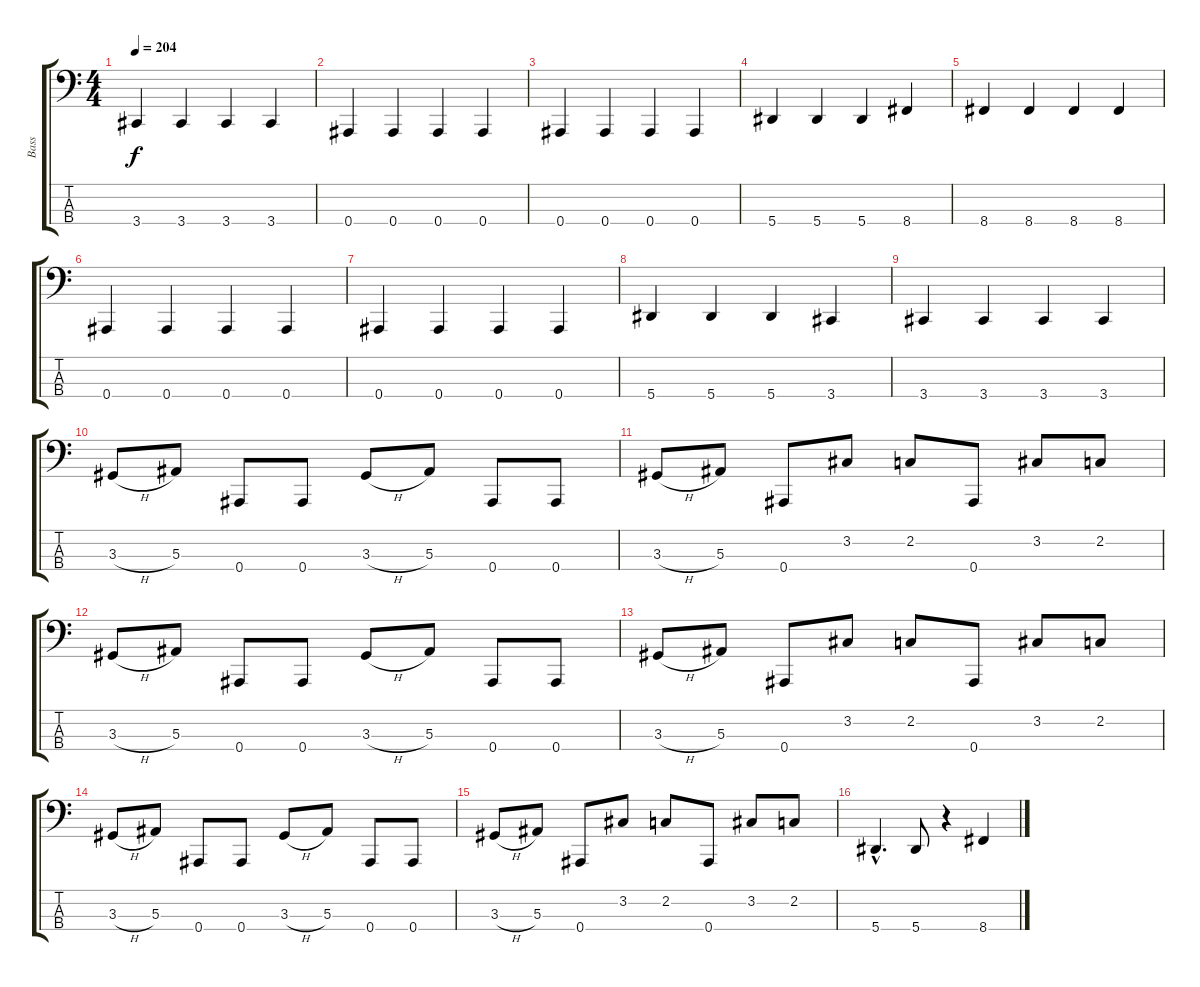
\track ("Bass" "Bass") {instrument electricbassfinger}
\staff {score tabs}
\tuning (Eb2 Bb1 F1 Bb0) {hide}
\ts (4 4)
\tempo 204
\clef f4
\ks c
3.4.4{dy f} 3.4.4 3.4.4 3.4.4 |
0.4.4 0.4.4 0.4.4 0.4.4 |
0.4.4 0.4.4 0.4.4 0.4.4 |
5.4.4 5.4.4 5.4.4 8.4.4 |
8.4.4 8.4.4 8.4.4 8.4.4 |
0.4.4 0.4.4 0.4.4 0.4.4 |
0.4.4 0.4.4 0.4.4 0.4.4 |
5.4.4 5.4.4 5.4.4 3.4.4 |
3.4.4 3.4.4 3.4.4 3.4.4 |
3.3{h}.8 5.3.8 0.4.8 0.4.8 3.3{h}.8 5.3.8 0.4.8 0.4.8 |
3.3{h}.8 5.3.8 0.4.8 3.2.8 2.2.8 0.4.8 3.2.8 2.2.8 |
3.3{h}.8 5.3.8 0.4.8 0.4.8 3.3{h}.8 5.3.8 0.4.8 0.4.8 |
3.3{h}.8 5.3.8 0.4.8 3.2.8 2.2.8 0.4.8 3.2.8 2.2.8 |
3.3{h}.8 5.3.8 0.4.8 0.4.8 3.3{h}.8 5.3.8 0.4.8 0.4.8 |
3.3{h}.8 5.3.8 0.4.8 3.2.8 2.2.8 0.4.8 3.2.8 2.2.8 |
5.4{hac}.4{d} 5.4.8 r.4 8.4.4
